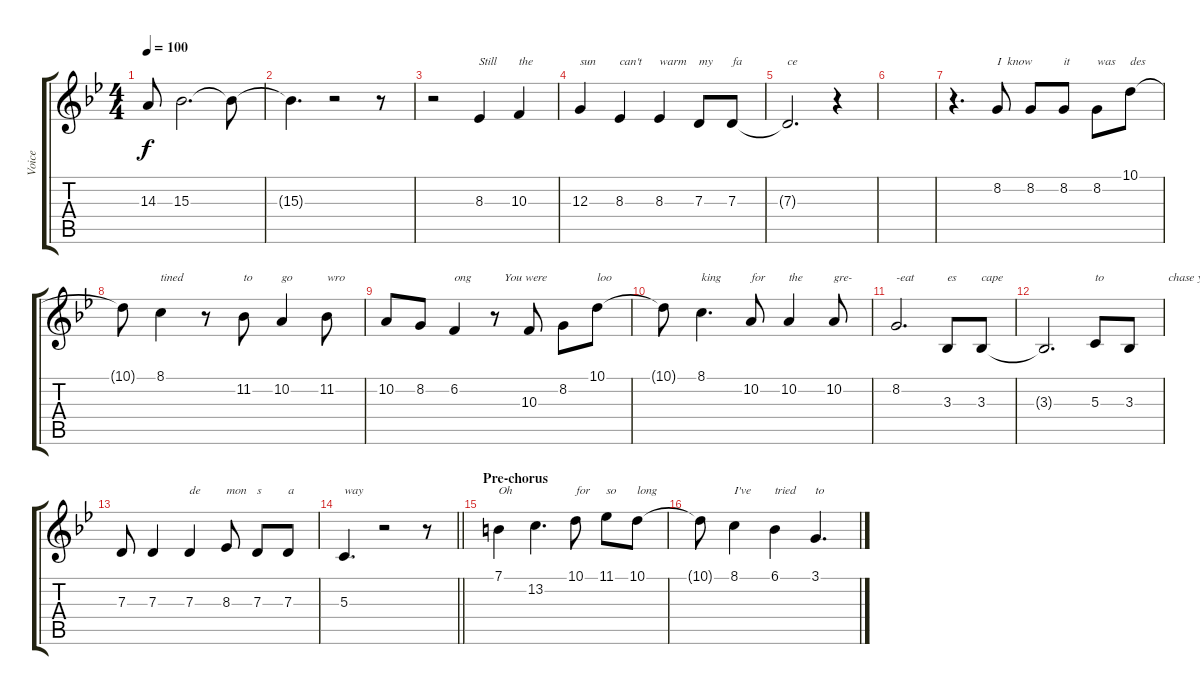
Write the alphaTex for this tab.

\track ("Voice" "Voice") {mute instrument ocarina}
\staff {score tabs}
\tuning (E4 B3 G3 D3 A2 E2) {hide}
\ts (4 4)
\tempo 100
\clef g2
\ks gminor
14.3{t}.8{dy f} 15.3.2{d} 15.3{t}.8 |
15.3{t}.4{d} r.2 r.8 |
r.2 8.3.4{txt "Still"} 10.3.4{txt "the"} |
12.3.4{txt "sun"} 8.3.4{txt "can't"} 8.3.4{txt "warm"} 7.3.8{txt "my"} 7.3.8{txt "fa"} |
7.3{t}.2{d txt "ce"} r.4 |
|
r.4{d} 8.2.8{txt "I  know"} 8.2.8 8.2.8{txt "it"} 8.2.8{txt "was"} 10.1.8{txt "des"} |
10.1{t}.8 8.1.4{txt "tined"} r.8 11.2.8{txt "to"} 10.2.4{txt "go"} 11.2.8{txt "wro"} |
10.2.8 8.2.8 6.2.4{txt "ong"} r.8{txt "   You were"} 10.3.8 8.2.8 10.1.8{txt "loo"} |
10.1{t}.8 8.1.4{d txt "king"} 10.2.8{txt "for"} 10.2.4{txt "the"} 10.2.8{txt "gre-"} |
8.2.2{d txt "-eat"} 3.3.8{txt "es"} 3.3.8{txt "cape"} |
3.3{t}.2{d} 5.3.8{txt "to"} 3.3.8{txt "             chase your"} |
7.3.8 7.3.4 7.3.4{txt "de"} 8.3.8{txt "mon"} 7.3.8{txt "s"} 7.3.8{txt "a"} |
\barLineRight lightlight
5.3.4{d txt "way"} r.2 r.8 |
\section ("" "Pre-chorus")
7.1.4{txt "Oh"} 13.2.4{d} 10.1.8{txt "for"} 11.1.8{txt "so"} 10.1.8{txt "long"} |
10.1{t}.8 8.1.4{txt "I've"} 6.1.4{txt "tried"} 3.1.4{d txt "to"}
